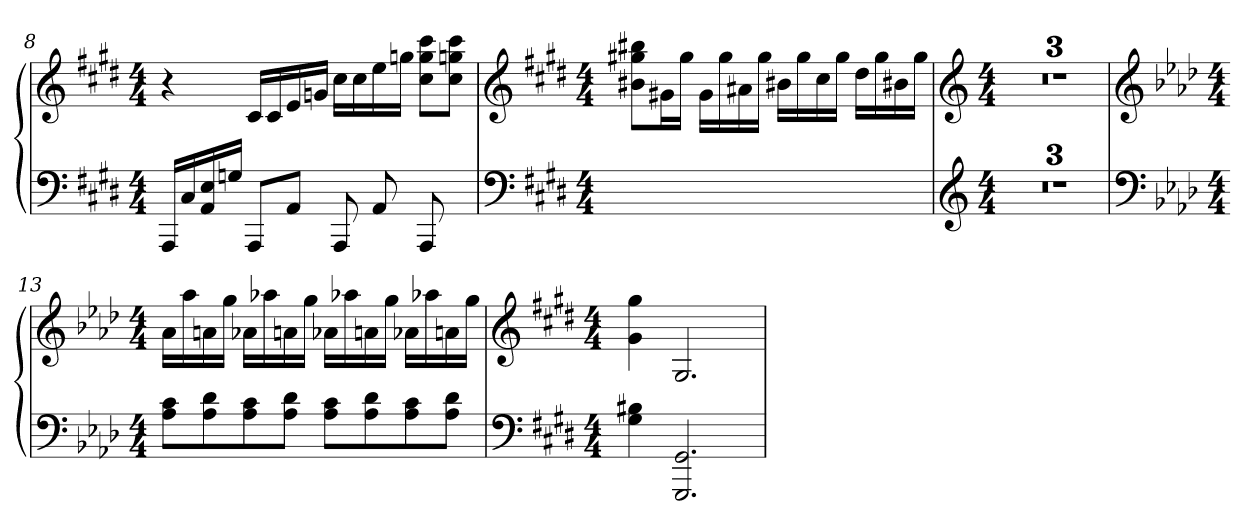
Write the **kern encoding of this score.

**kern	**kern
*part2	*part1
*staff2	*staff1
*clefF4	*clefG2
*k[f#c#g#d#]	*k[f#c#g#d#]
*M4/4	*M4/4
=8	=8
16AAA/LL	4r
16C#/	.
16E/ 16AA	.
16Gn/JJ	.
8AAA/L	16c#/LL
.	16c#/
8AA/J	16e/
.	16gn/JJ
8AAA/L	16cc#\LL
.	16cc#\
8AA/	16ee\
.	16ggn\JJ
8AAA/	8ccc#\ 8gg 8cc#L
8ryy	8ccc#\ 8ggn 8cc#J
=9	=9
*clefF4	*clefG2
*k[f#c#g#d#]	*k[f#c#g#d#]
*M4/4	*M4/4
1ryy	8bb#X\ 8gg#X 8b#XL
.	16g#X\L
.	16gg#\JJ
.	16g#\LL
.	16gg#\
.	16a#X\
.	16gg#\JJ
.	16b#X\LL
.	16gg#\
.	16cc#\
.	16gg#\JJ
.	16dd#\LL
.	16gg#\
.	16b#X\
.	16gg#\JJ
=10	=10
*clefG2	*clefG2
*M4/4	*M4/4
1ryy	1ryy
=11	=11
*clefG2	*clefG2
*M4/4	*M4/4
1ryy	1ryy
=12	=12
*clefG2	*clefG2
*M4/4	*M4/4
1ryy	1ryy
=13	=13
*clefF4	*clefG2
*k[b-e-a-d-]	*k[b-e-a-d-]
*M4/4	*M4/4
8c\ 8A-L	16a-\LL
.	16aa-\
8d-\ 8A-	16an\
.	16gg\JJ
8c\ 8A-	16a-X\LL
.	16aa-X\
8d-\ 8A-J	16an\
.	16gg\JJ
8c\ 8A-L	16a-X\LL
.	16aa-X\
8d-\ 8A-	16an\
.	16gg\JJ
8c\ 8A-	16a-X\LL
.	16aa-X\
8d-\ 8A-J	16an\
.	16gg\JJ
=14	=14
*clefF4	*clefG2
*k[f#c#g#d#]	*k[f#c#g#d#]
*M4/4	*M4/4
4B#X\ 4G#	4gg#\ 4g#
2.GG#/ 2.GGG#	2.G#/
=	=
*-	*-
